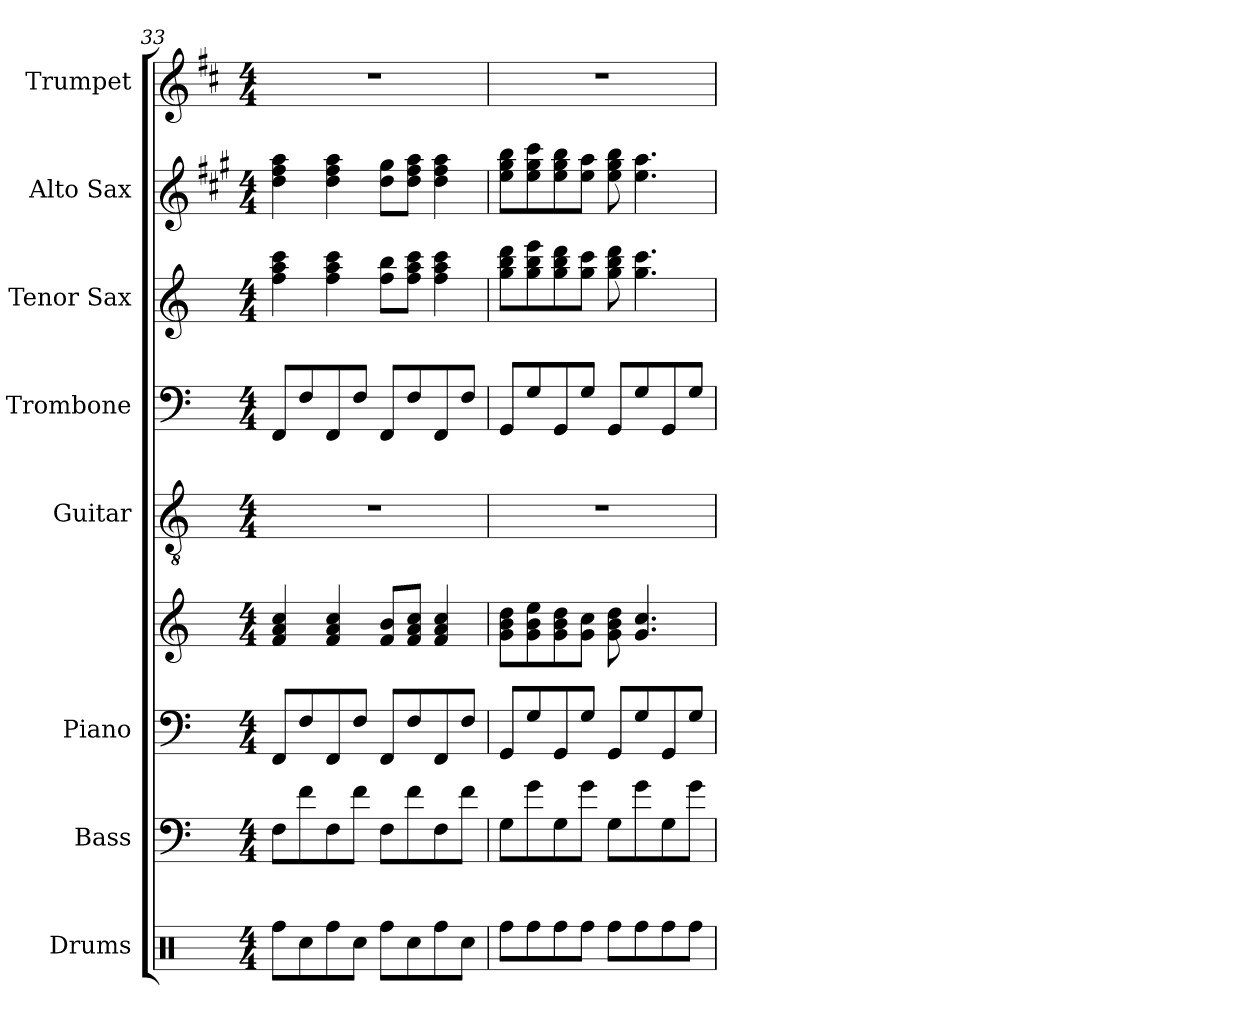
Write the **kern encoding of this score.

**kern	**kern	**kern	**kern	**kern	**kern	**kern	**kern	**kern
*part8	*part7	*part6	*part6	*part5	*part4	*part3	*part2	*part1
*staff9	*staff8	*staff7	*staff6	*staff5	*staff4	*staff3	*staff2	*staff1
*I"Drums	*I"Bass	*I"Piano	*	*I"Guitar	*I"Trombone	*I"Tenor Sax	*I"Alto Sax	*I"Trumpet
*I'Drums	*I'Bass	*I'Piano	*	*I'Gtr.	*I'Tbn.	*I'Tenor	*I'Alto	*I'Tpt.
!!LO:PB:g=z
*clefX	*clefF4	*clefF4	*clefG2	*clefGv2	*clefF4	*clefG2	*clefG2	*clefG2
*	*ITrd7c12	*	*	*	*	*ITrd8c14	*ITrd5c9	*ITrd1c2
*k[]	*k[]	*k[]	*k[]	*k[]	*k[]	*k[]	*k[]	*k[]
*M4/4	*M4/4	*M4/4	*M4/4	*M4/4	*M4/4	*M4/4	*M4/4	*M4/4
=33	=33	=33	=33	=33	=33	=33	=33	=33
8Rff\L	8FF\L	8FF/L	4f/ 4a/ 4cc/	1r	8FF/L	4f\ 4a\ 4cc\	4f\ 4a\ 4cc\	1r
8Rcc\	8F\	8F/	.	.	8F/	.	.	.
8Rff\	8FF\	8FF/	4f/ 4a/ 4cc/	.	8FF/	4f\ 4a\ 4cc\	4f\ 4a\ 4cc\	.
8Rcc\J	8F\J	8F/J	.	.	8F/J	.	.	.
8Rff\L	8FF\L	8FF/L	8f/ 8b/L	.	8FF/L	8f\ 8b\L	8f\ 8b\L	.
8Rcc\	8F\	8F/	8f/ 8a/ 8cc/J	.	8F/	8f\ 8a\ 8cc\J	8f\ 8a\ 8cc\J	.
8Rff\	8FF\	8FF/	4f/ 4a/ 4cc/	.	8FF/	4f\ 4a\ 4cc\	4f\ 4a\ 4cc\	.
8Rcc\J	8F\J	8F/J	.	.	8F/J	.	.	.
=34	=34	=34	=34	=34	=34	=34	=34	=34
8Rff\L	8GG\L	8GG/L	8g\ 8b\ 8dd\L	1r	8GG/L	8g\ 8b\ 8dd\L	8g\ 8b\ 8dd\L	1r
8Rff\	8G\	8G/	8g\ 8b\ 8ee\	.	8G/	8g\ 8b\ 8ee\	8g\ 8b\ 8ee\	.
8Rff\	8GG\	8GG/	8g\ 8b\ 8dd\	.	8GG/	8g\ 8b\ 8dd\	8g\ 8b\ 8dd\	.
8Rff\J	8G\J	8G/J	8g\ 8cc\J	.	8G/J	8g\ 8cc\J	8g\ 8cc\J	.
8Rff\L	8GG\L	8GG/L	8g\ 8b\ 8dd\	.	8GG/L	8g\ 8b\ 8dd\	8g\ 8b\ 8dd\	.
8Rff\	8G\	8G/	4.g/ 4.cc/	.	8G/	4.g\ 4.cc\	4.g\ 4.cc\	.
8Rff\	8GG\	8GG/	.	.	8GG/	.	.	.
8Rff\J	8G\J	8G/J	.	.	8G/J	.	.	.
=	=	=	=	=	=	=	=	=
*-	*-	*-	*-	*-	*-	*-	*-	*-
